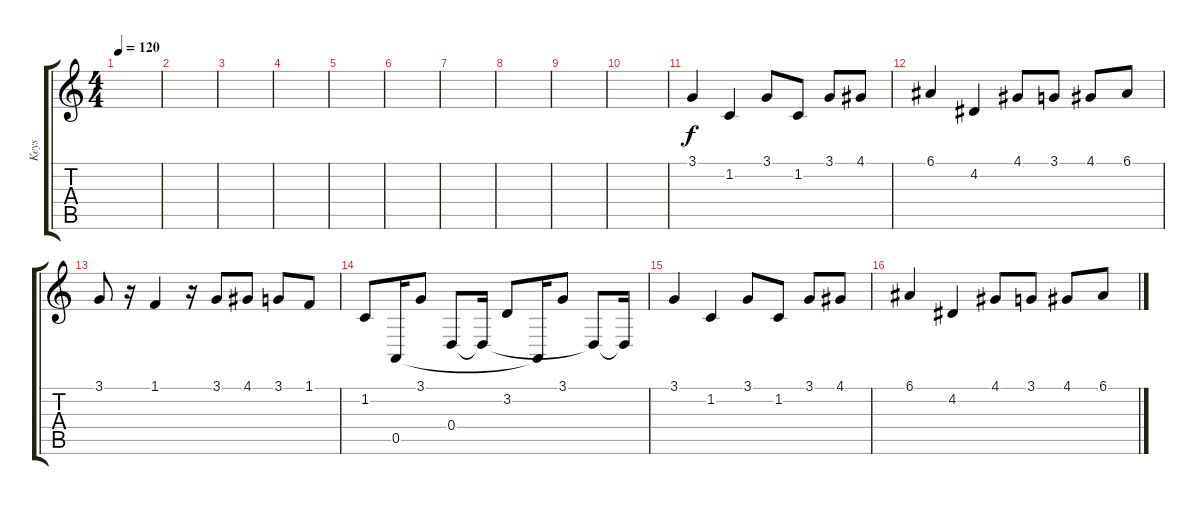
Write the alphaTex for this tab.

\track ("Keys" "Keys") {instrument piccolo}
\staff {score tabs}
\tuning (E4 B3 G3 D3 A2 D2) {hide}
\ts (4 4)
\tempo 120
\clef g2
\ks c
|
|
|
|
|
|
|
|
|
|
3.1.4 1.2.4 3.1.8 1.2.8 3.1.8 4.1.8 |
6.1.4 4.2.4 4.1.8 3.1.8 4.1.8 6.1.8 |
3.1.8 r.16 1.1.4 r.16 3.1.8 4.1.8 3.1.8 1.1.8 |
1.2.8 0.5.16 3.1.8 0.4.8 0.4{t}.16 3.2.8 0.5{t}.16 3.1.8 0.4{t}.8 0.4{t}.16 |
3.1.4 1.2.4 3.1.8 1.2.8 3.1.8 4.1.8 |
6.1.4 4.2.4 4.1.8 3.1.8 4.1.8 6.1.8
